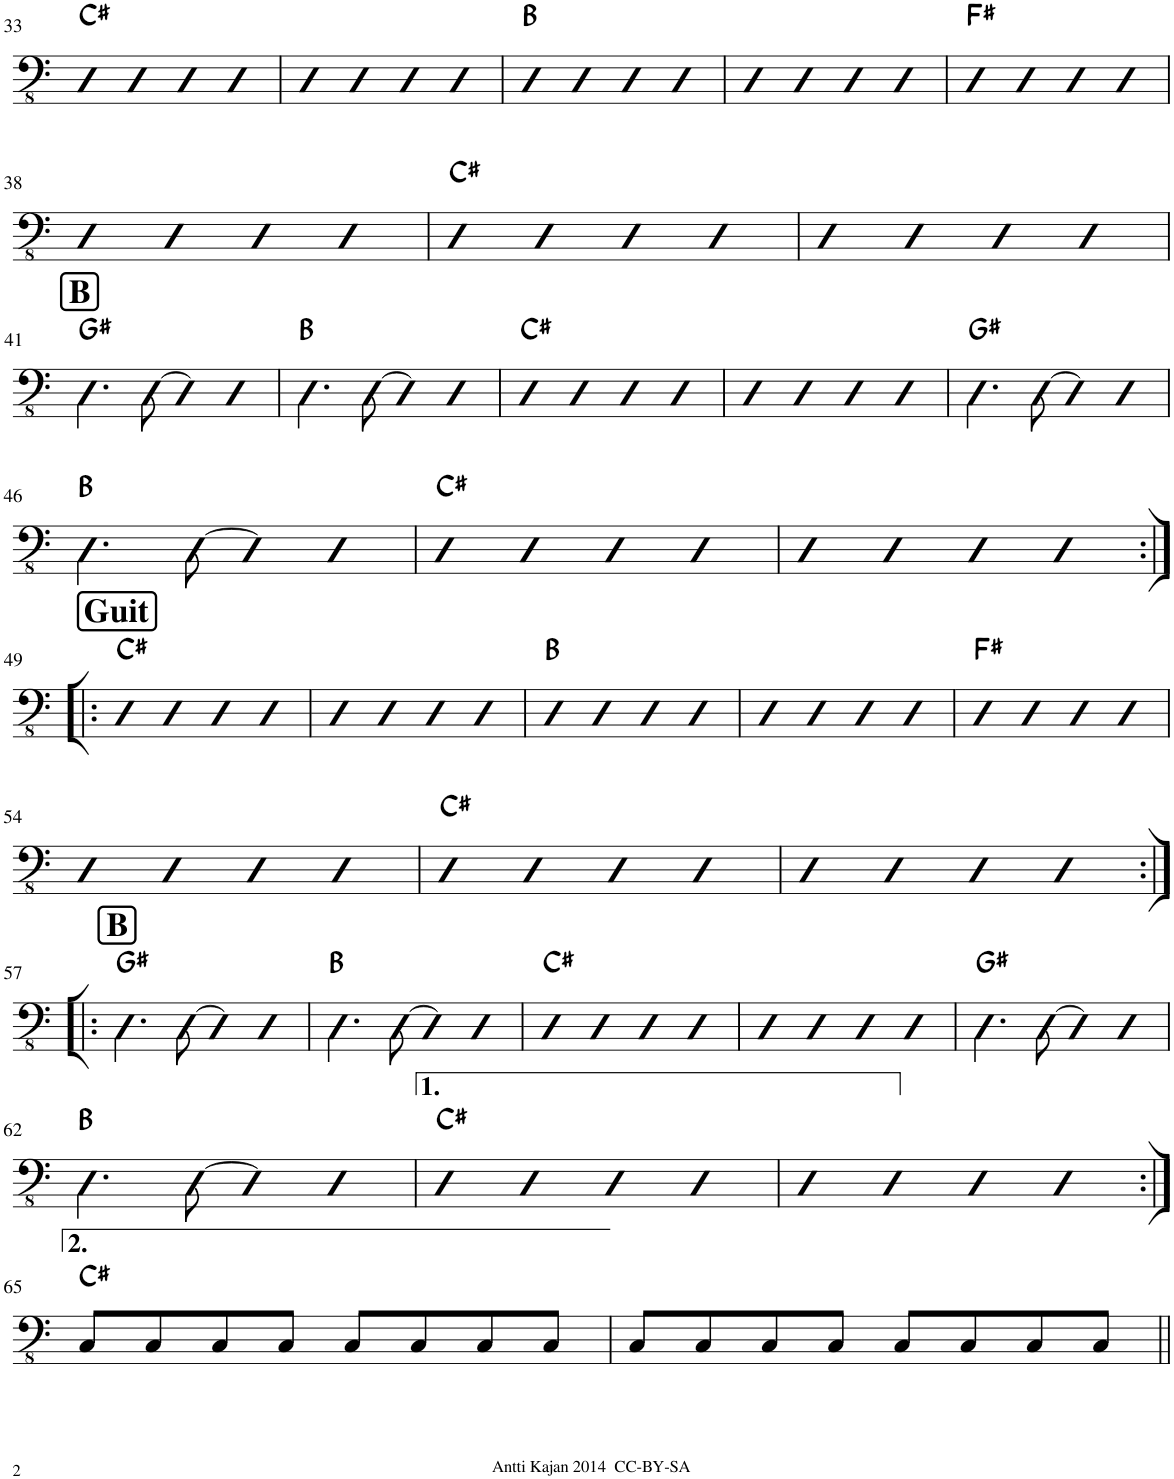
**kern	**harte
*part1	*part1
*staff1	*
*I"Fretless Electric Bass	*
!!LO:PB:g=z
*clefFv4	*
*k[f#c#g#d#a#e#b#]	*
*M4/4	*
=33	=33
4DD#	C#:maj
4DD#	.
4DD#	.
4DD#	.
=34	=34
4DD#	.
4DD#	.
4DD#	.
4DD#	.
=35	=35
4DD#	B:maj
4DD#	.
4DD#	.
4DD#	.
=36	=36
4DD#	.
4DD#	.
4DD#	.
4DD#	.
=37	=37
4DD#	F#:maj
4DD#	.
4DD#	.
4DD#	.
!!LO:LB:g=z
=38	=38
4DD#	.
4DD#	.
4DD#	.
4DD#	.
=39	=39
4DD#	C#:maj
4DD#	.
4DD#	.
4DD#	.
=40	=40
4DD#	.
4DD#	.
4DD#	.
4DD#	.
!!LO:LB:g=z
=41	=41
!LO:TX:a:B:t=B	!
4.DD#\	G#:maj
[8DD#\	.
4DD#]	.
4DD#	.
=42	=42
4.DD#\	B:maj
[8DD#\	.
4DD#]	.
4DD#	.
=43	=43
4DD#	C#:maj
4DD#	.
4DD#	.
4DD#	.
=44	=44
4DD#	.
4DD#	.
4DD#	.
4DD#	.
=45	=45
4.DD#\	G#:maj
[8DD#\	.
4DD#]	.
4DD#	.
!!LO:LB:g=z
=46	=46
4.DD#\	B:maj
[8DD#\	.
4DD#]	.
4DD#	.
=47	=47
4DD#	C#:maj
4DD#	.
4DD#	.
4DD#	.
=48	=48
4DD#	.
4DD#	.
4DD#	.
4DD#	.
!!LO:LB:g=z
=49:|!|:	=49:|!|:
!LO:TX:a:B:t=Guit	!
4DD#	C#:maj
4DD#	.
4DD#	.
4DD#	.
=50	=50
4DD#	.
4DD#	.
4DD#	.
4DD#	.
=51	=51
4DD#	B:maj
4DD#	.
4DD#	.
4DD#	.
=52	=52
4DD#	.
4DD#	.
4DD#	.
4DD#	.
=53	=53
4DD#	F#:maj
4DD#	.
4DD#	.
4DD#	.
!!LO:LB:g=z
=54	=54
4DD#	.
4DD#	.
4DD#	.
4DD#	.
=55	=55
4DD#	C#:maj
4DD#	.
4DD#	.
4DD#	.
=56	=56
4DD#	.
4DD#	.
4DD#	.
4DD#	.
!!LO:LB:g=z
=57:|!|:	=57:|!|:
!LO:TX:a:B:t=B	!
4.DD#\	G#:maj
[8DD#\	.
4DD#]	.
4DD#	.
=58	=58
4.DD#\	B:maj
[8DD#\	.
4DD#]	.
4DD#	.
=59	=59
4DD#	C#:maj
4DD#	.
4DD#	.
4DD#	.
=60	=60
4DD#	.
4DD#	.
4DD#	.
4DD#	.
=61	=61
4.DD#\	G#:maj
[8DD#\	.
4DD#]	.
4DD#	.
!!LO:LB:g=z
=62	=62
4.DD#\	B:maj
[8DD#\	.
4DD#]	.
4DD#	.
=63	=63
4DD#	C#:maj
4DD#	.
4DD#	.
4DD#	.
=64	=64
4DD#	.
4DD#	.
4DD#	.
4DD#	.
!!LO:LB:g=z
=65:|!	=65:|!
8CC#/L	C#:maj
8CC#/	.
8CC#/	.
8CC#/J	.
8CC#/L	.
8CC#/	.
8CC#/	.
8CC#/J	.
=66	=66
8CC#/L	.
8CC#/	.
8CC#/	.
8CC#/J	.
8CC#/L	.
8CC#/	.
8CC#/	.
8CC#/J	.
=||	=||
*-	*-
